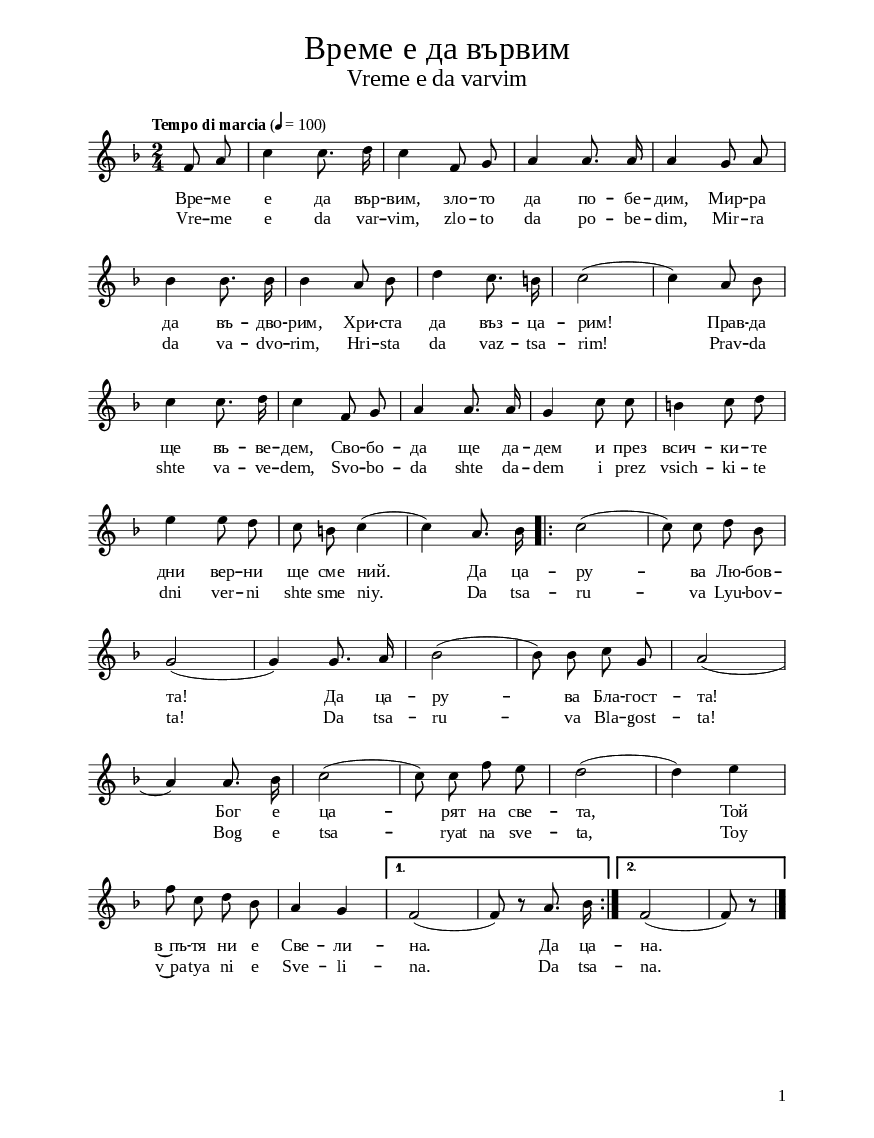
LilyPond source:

\version "2.22.1"

% include paper part and global functions
\include "include/globals.ily"

\bookpart {
  \include "include/bookpart-paper.ily"
  \score {
    \include "include/score-layout.ily"

    \new Voice \absolute  {
      \clef treble
      \key f \major
      \time 2/4
      \tempoFunc "Tempo di marcia" 4 "100"
      \autoBeamOff
      \autoBeamOff
      \partial 4

      f'8 a'8 | c''4 c''8. d''16 |  c''4 f'8 g'8 | a'4 a'8. a'16 | a'4 g'8 a'8  \break

      bes'4 bes'8. bes'16 | bes'4 a'8 bes'8 | d''4 c''8. b'16 | c''2 (| c''4) a'8 bes'8 | \break

      c''4 c''8. d''16 | c''4 f'8 g'8 | a'4 a'8. a'16 | g'4 c''8 c''8 | b'4 c''8 d''8| \break


      e''4 e''8 d''8 | c''8 b'8 c''4 (| c''4) a'8. bes'16 | \repeat volta 2 {
        c''2 (| c''8) c''8 d''8 bes'8  |\break

        g'2 (| g'4 ) g'8. a'16| bes'2 ( |  bes'8 ) bes'8 c''8 g'8|   a'2 ( | \break

        a'4 ) a'8. bes'16| c''2 ( | c''8 ) c''8 f''8 e''8 | d''2 (|d''4 ) e''4 \break

        f''8 c''8 d''8 bes'8 | a'4 g'4 |
      } \alternative { { f'2 ( | f'8 ) r8 a'8. bes'16 | } { f'2 (| f' 8 ) r8 \bar "|." \break } }

    }

    \addlyrics {
      Вре -- ме е да вър -- вим, зло -- то да по -- бе -- дим, Мир -- ра
      да въ -- дво -- рим, Хри -- ста да въз -- ца -- рим!  Прав -- да
      ще въ -- ве -- дем, Сво -- бо -- да ще да -- дем и през всич -- ки -- те
      дни вер -- ни ще сме ний. Да ца -- ру -- ва Лю -- бов -- та!
      Да ца -- ру -- ва Бла -- гост -- та!
      Бог е ца -- рят на све -- та, Той в~пъ -- тя ни е Све -- ли -- на. Да ца -- на.
    }
    \addlyrics {
      Vre -- me e da var -- vim, zlo -- to da po -- be -- dim, Mir -- ra
      da va -- dvo -- rim, Hri -- sta da vaz -- tsa -- rim!  Prav -- da
      shte va -- ve -- dem, Svo -- bo -- da shte da -- dem i prez vsich -- ki -- te
      dni ver -- ni shte sme niy. Da tsa -- ru -- va Lyu -- bov -- ta!
      Da tsa -- ru -- va Bla -- gost -- ta!
      Bog e tsa -- ryat na sve -- ta, Toy v~pa -- tya ni e Sve -- li -- na. Da tsa -- na.
    }

    \header {
      title = \titleFunc "Време е да вървим" "Vreme e da varvim"
    }

    \midi{}

  } % score

  \pageBreak

  \markup \fontsize #bgCoupletFontSize {
    \hspace #1
    \override #`(baseline-skip . ,bgCoupletBaselineSkip)
    \column {
      \line { 1. Време е да вървим, }
      \line {   "   " злото да победим, }
      \line {   "   " Мира да въдворим, }
      \line {   "   " Христа да възцарим! }
      \line {   "   " Правда ще въведем, }
      \line {   "   " Свобода ще дадем, }
      \line {   "   " и през всичките дни }
      \line {   "   " верни ще сме ний. }

      \line { " " }
      \line { "   " \italic {Припев:} }
      \line {  "   " Да царува Любовта! }
      \line {   "   " Да царува Благостта! }
      \line {   "   " Бог е царят на света, }
      \line {   "   " Той в пътя ни е Светлина. }

      \line { " " }
      \line { 2. Бързо да полетим, }
      \line {   "   " мощно да възтръбим, }
      \line {   "   " Радост да възвестим,  }
      \line {   "   " Вяра да съживим! }
      \line {  "   " Ще огрей пак света }
      \line {   "   " в първата красота, }
      \line {   "   " Свобода, Мир и ред  }
      \line {   "   " ще владеят вред. }
      \line { " " }
      \line { "   " \italic {Припев ... } }
    }

    \hspace #5
    \override #`(baseline-skip . ,bgCoupletBaselineSkip)
    \column {
      \line { 1. Vreme e da varvim, }
      \line {   "   " zloto da pobedim, }
      \line {   "   " Mira da vadvorim, }
      \line {   "   " Hrista da vaztsarim! }
      \line {   "   " Pravda shte vavedem, }
      \line {   "   " Svoboda shte dadem, }
      \line {   "   " i prez vsichkite dni }
      \line {   "   " verni shte sme niy. }

      \line { " " }
      \line { "   " \italic {Refrain:} }
      \line {  "   " Da tsaruva Lyubovta! }
      \line {   "   " Da tsaruva Blagostta! }
      \line {   "   " Bog e tsaryat na sveta, }
      \line {   "   " Toy v patya ni e Svetlina. }

      \line { " " }
      \line { 2. Barzo da poletim, }
      \line {   "   " moshtno da vaztrabim, }
      \line {   "   " Radost da vazvestim,  }
      \line {   "   " vyara da sazhivim! }
      \line {  "   " Shte ogrey pak sveta }
      \line {   "   " v parvata krasota, }
      \line {   "   " Svoboda, Mir i red  }
      \line {   "   " shte vladeyat vred. }
      \line { " " }
      \line { "   " \italic {Refrain ...} }
    } %column
  } % markup

  \pageBreak
  % include foreign translation(s) of the song
  \version "2.22.1"

\markup \fill-line { \fontsize #deTitleFontSize "Es ist Zeit, dass wir gehen" }
\markup \null
\markup \null
\markup \fontsize #deCoupletFontSize {
  \hspace #10
  \override #`(baseline-skip . ,deCoupletBaselineSkip)
  
    \column {
    \line { "   " }

    \line { 1. Es ist Zeit, dass wir gehen, }

    \line { "   "dass wir das Böse besiegen, }

    \line { "   "dass wir den Frieden wiederherstellen,}

    \line { "   "dass wir Christus herrschen lassen! }

    \line { "   "Gerechtigkeit werden wir einführen, }

    \line { "   "Freiheit werden wir geben, }

    \line { "   "und in allen Tagen}

    \line { "   "werden wir treu sein.}
    \line { "   " }

    \line { "   " \italic { Refrain :}  }

    \line { "   "Möge die Liebe herrschen }

    \line { "   "möge die Güte herrschen!}

    \line { "   "Gott ist der König der Welt; }

    \line { "   "Er ist das Licht auf unserem Weg.}
    \line { "   " }

    \line { 2. "" Lasst uns schnell losfliegen }

    \line { "   "mächtig posaunen, }

    \line { "   "lasst uns die Freude verkünden,}

    \line { "   "den Glauben wiederbeleben!}

    \line { "   "Die Welt wird wieder beschienen werden, }

    \line { "   "in der ersten Schönheit, }

    \line { "   "Freiheit, Frieden und Ordnung werden überall walten!}
    \line { "   " }

    \line { "   " \italic { Refrain ... }  }
  }
}


} % bookpart
